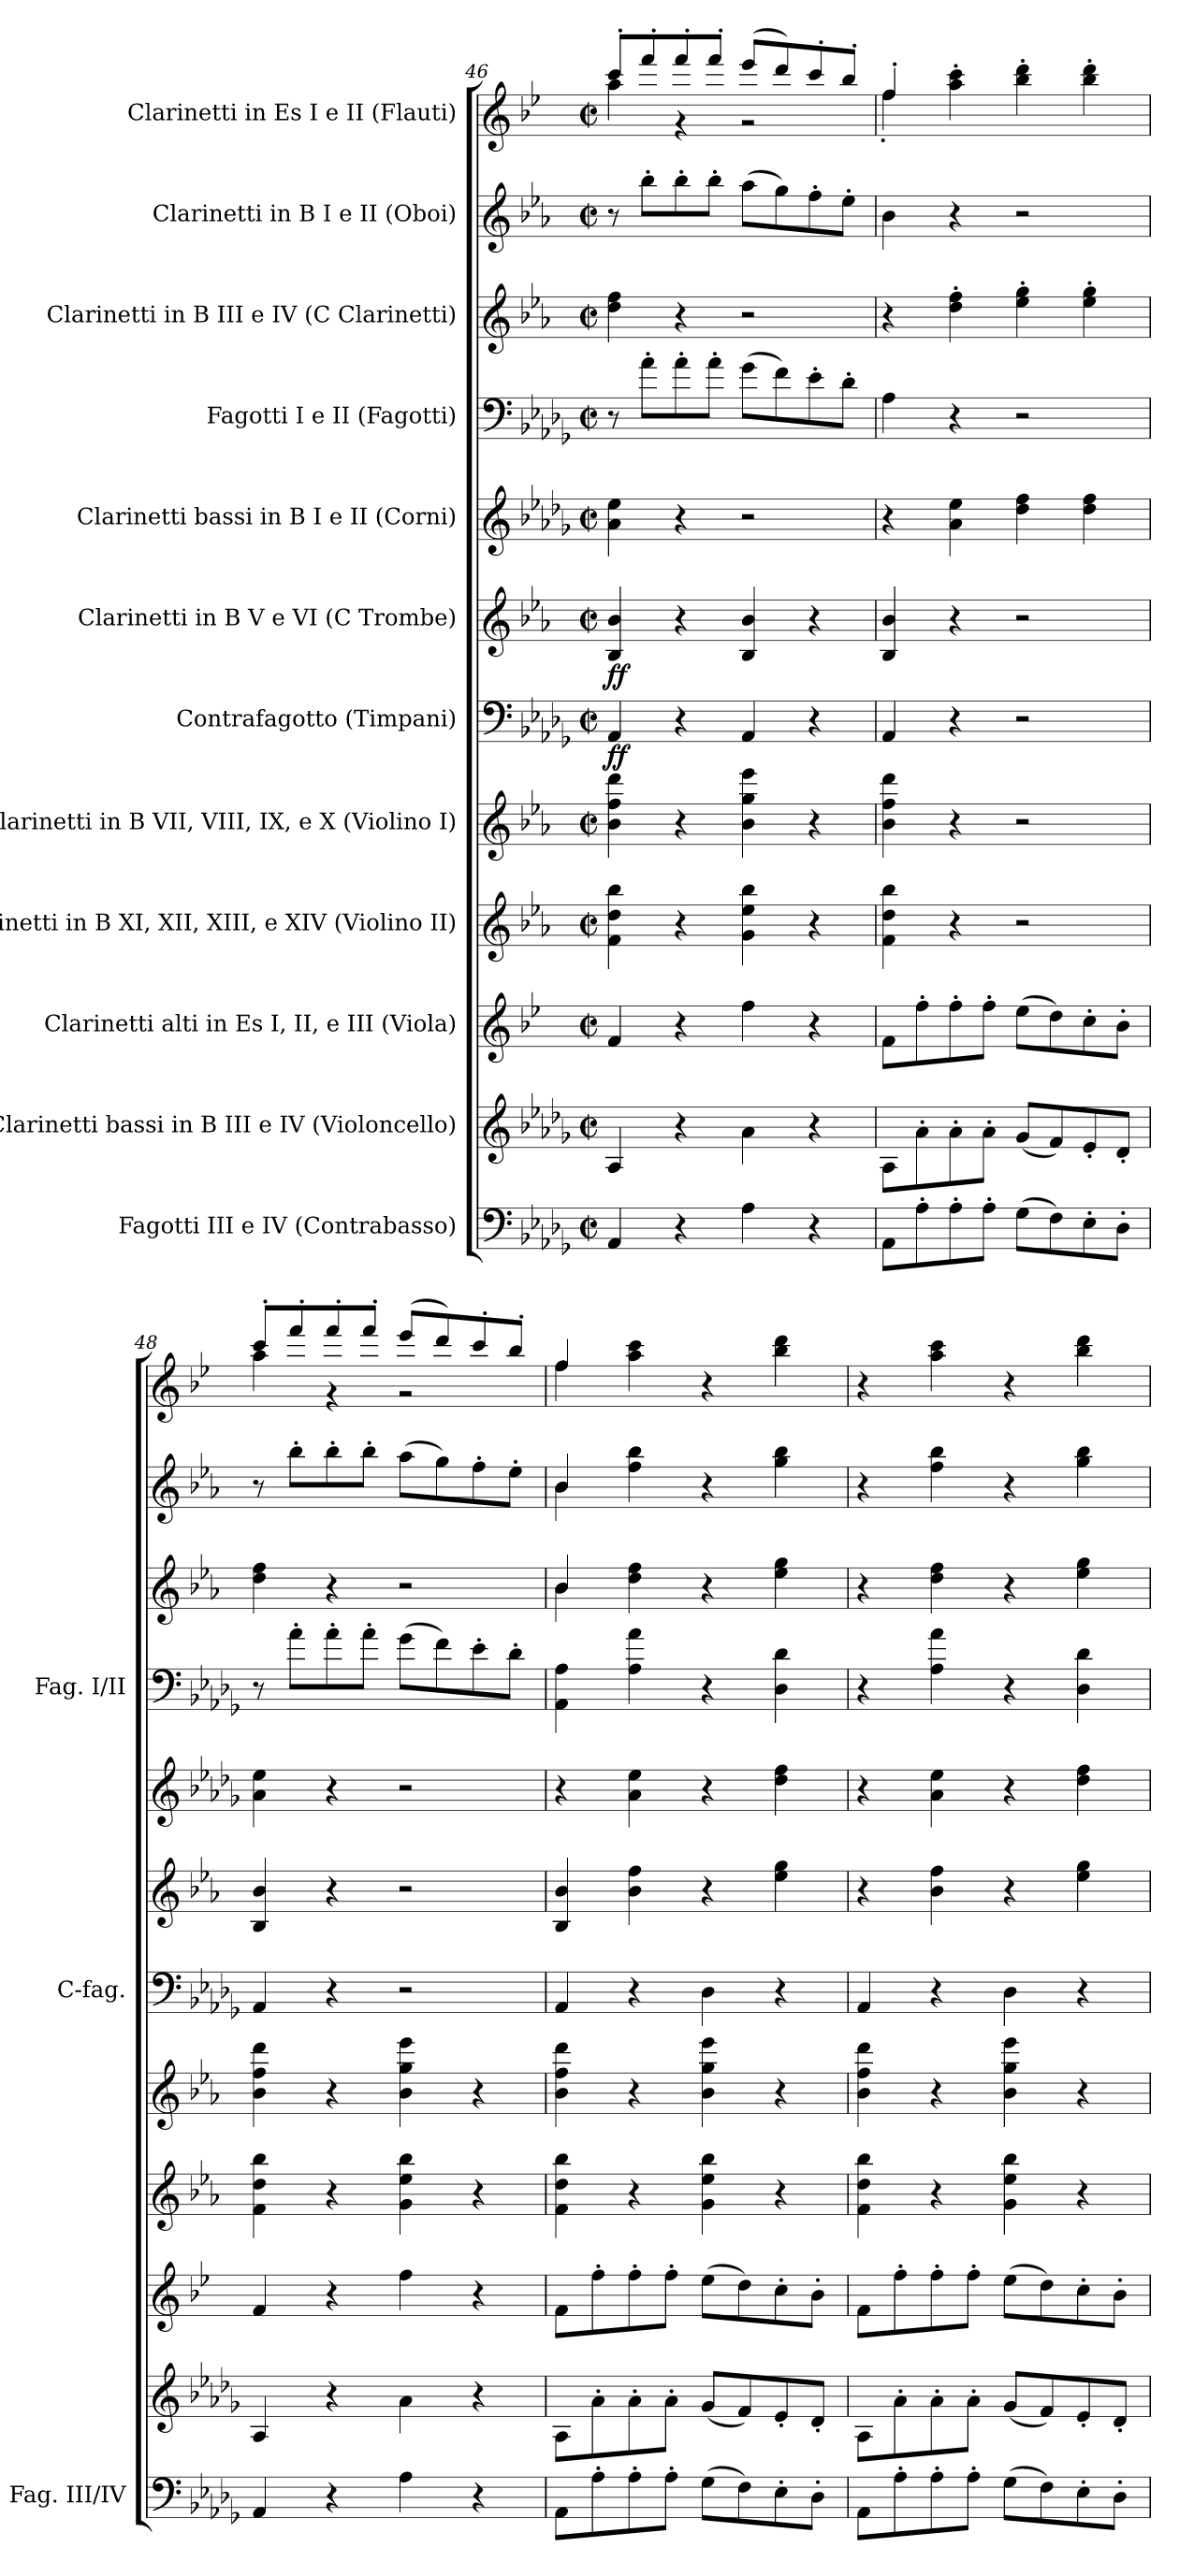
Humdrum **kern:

**kern	**kern	**kern	**kern	**kern	**kern	**dynam	**kern	**dynam	**kern	**kern	**kern	**kern	**kern
*part12	*part11	*part10	*part9	*part8	*part7	*part7	*part6	*part6	*part5	*part4	*part3	*part2	*part1
*staff12	*staff11	*staff10	*staff9	*staff8	*staff7	*staff7	*staff6	*staff6	*staff5	*staff4	*staff3	*staff2	*staff1
*I"Fagotti III e IV (Contrabasso)	*I"Clarinetti bassi in B III e IV (Violoncello)	*I"Clarinetti alti in Es I, II, e III (Viola)	*I"Clarinetti in B XI, XII, XIII, e XIV (Violino II)	*I"Clarinetti in B VII, VIII, IX, e X (Violino I)	*I"Contrafagotto (Timpani)	*	*I"Clarinetti in B V e VI (C Trombe)	*	*I"Clarinetti bassi in B I e II (Corni)	*I"Fagotti I e II (Fagotti)	*I"Clarinetti in B III e IV (C Clarinetti)	*I"Clarinetti in B I e II (Oboi)	*I"Clarinetti in Es I e II (Flauti)
*I'Fag. III/IV	*	*	*	*	*I'C-fag.	*	*	*	*	*I'Fag. I/II	*	*	*
*clefF4	*clefG2	*clefG2	*clefG2	*clefG2	*clefF4	*	*clefG2	*	*clefG2	*clefF4	*clefG2	*clefG2	*clefG2
*	*ITrd8c14	*ITrd5c9	*ITrd1c2	*ITrd1c2	*ITrd7c12	*	*ITrd1c2	*	*ITrd8c14	*	*ITrd1c2	*ITrd1c2	*ITrd-2c-3
*k[b-e-a-d-g-]	*k[b-e-a-d-g-]	*k[b-e-a-d-g-]	*k[b-e-a-d-g-]	*k[b-e-a-d-g-]	*k[b-e-a-d-g-]	*	*k[b-e-a-d-g-]	*	*k[b-e-a-d-g-]	*k[b-e-a-d-g-]	*k[b-e-a-d-g-]	*k[b-e-a-d-g-]	*k[b-e-a-d-g-]
*M2/2	*M2/2	*M2/2	*M2/2	*M2/2	*M2/2	*	*M2/2	*	*M2/2	*M2/2	*M2/2	*M2/2	*M2/2
*met(c|)	*met(c|)	*met(c|)	*met(c|)	*met(c|)	*met(c|)	*	*met(c|)	*	*met(c|)	*met(c|)	*met(c|)	*met(c|)	*met(c|)
=46	=46	=46	=46	=46	=46	=46	=46	=46	=46	=46	=46	=46	=46
*	*	*	*	*	*	*	*	*	*	*	*	*	*^
!	!	!	!	!	!	!LO:DY:b	!	!LO:DY:b	!	!	!	!	!	!
4AA-/	4AA-/	4A-/	4e-\ 4cc\ 4aa-\	4a-\ 4ee-\ 4ccc\	4AAA-/	ff	4A-/ 4a-/	ff	4A-\ 4e-\	8r	4cc\ 4ee-\	8r	8eee-'/L	4ccc\
.	.	.	.	.	.	.	.	.	.	8a-'\L	.	8aa-'\L	8aaa-'/	.
4r	4r	4r	4r	4r	4r	.	4r	.	4r	8a-'\	4r	8aa-'\	8aaa-'/	4r
.	.	.	.	.	.	.	.	.	.	8a-'\J	.	8aa-'\J	8aaa-'/J	.
4A-\	4A-\	4a-\	4f\ 4dd-\ 4aa-\	4a-\ 4ff\ 4ddd-\	4AAA-/	.	4A-/ 4a-/	.	2r	(>8g-\L	2r	(>8gg-\L	(>8ggg-/L	2r
.	.	.	.	.	.	.	.	.	.	8f\)	.	8ff\)	8fff/)	.
4r	4r	4r	4r	4r	4r	.	4r	.	.	8e-'\	.	8ee-'\	8eee-'/	.
.	.	.	.	.	.	.	.	.	.	8d-'\J	.	8dd-'\J	8ddd-'/J	.
=47	=47	=47	=47	=47	=47	=47	=47	=47	=47	=47	=47	=47	=47	=47
8AA-\L	8AA-\L	8A-\L	4e-\ 4cc\ 4aa-\	4a-\ 4ee-\ 4ccc\	4AAA-/	.	4A-/ 4a-/	.	4r	4A-\	4r	4a-\	4aa-'/	4aa-'\
8A-'\	8A-'\	8a-'\	.	.	.	.	.	.	.	.	.	.	.	.
8A-'\	8A-'\	8a-'\	4r	4r	4r	.	4r	.	4A-\ 4e-\	4r	4cc\' 4ee-\'	4r	4ccc\' 4eee-\'	2.ryy
8A-'\J	8A-'\J	8a-'\J	.	.	.	.	.	.	.	.	.	.	.	.
(>8G-\L	(<8G-/L	(>8g-\L	2r	2r	2r	.	2r	.	4d-\ 4f\	2r	4dd-\' 4ff\'	2r	4ddd-\' 4fff\'	.
8F\)	8F/)	8f\)	.	.	.	.	.	.	.	.	.	.	.	.
8E-'\	8E-'/	8e-'\	.	.	.	.	.	.	4d-\ 4f\	.	4dd-\' 4ff\'	.	4ddd-\' 4fff\'	.
8D-'\J	8D-'/J	8d-'\J	.	.	.	.	.	.	.	.	.	.	.	.
=48	=48	=48	=48	=48	=48	=48	=48	=48	=48	=48	=48	=48	=48	=48
4AA-/	4AA-/	4A-/	4e-\ 4cc\ 4aa-\	4a-\ 4ee-\ 4ccc\	4AAA-/	.	4A-/ 4a-/	.	4A-\ 4e-\	8r	4cc\ 4ee-\	8r	8eee-'/L	4ccc\
.	.	.	.	.	.	.	.	.	.	8a-'\L	.	8aa-'\L	8aaa-'/	.
4r	4r	4r	4r	4r	4r	.	4r	.	4r	8a-'\	4r	8aa-'\	8aaa-'/	4r
.	.	.	.	.	.	.	.	.	.	8a-'\J	.	8aa-'\J	8aaa-'/J	.
4A-\	4A-\	4a-\	4f\ 4dd-\ 4aa-\	4a-\ 4ff\ 4ddd-\	2r	.	2r	.	2r	(>8g-\L	2r	(>8gg-\L	(>8ggg-/L	2r
.	.	.	.	.	.	.	.	.	.	8f\)	.	8ff\)	8fff/)	.
4r	4r	4r	4r	4r	.	.	.	.	.	8e-'\	.	8ee-'\	8eee-'/	.
.	.	.	.	.	.	.	.	.	.	8d-'\J	.	8dd-'\J	8ddd-'/J	.
!!LO:PB:g=z	!!
=49	=49	=49	=49	=49	=49	=49	=49	=49	=49	=49	=49	=49	=49	=49
*	*	*	*	*	*	*	*	*	*	*	*^	*^	*	*
8AA-\L	8AA-\L	8A-\L	4e-\ 4cc\ 4aa-\	4a-\ 4ee-\ 4ccc\	4AAA-/	.	4A-/ 4a-/	.	4r	4AA-\ 4A-\	4a-/	4a-\	4a-/	4a-\	4aa-/	4aa-\
8A-'\	8A-'\	8a-'\	.	.	.	.	.	.	.	.	.	.	.	.	.	.
8A-'\	8A-'\	8a-'\	4r	4r	4r	.	4a-\ 4ee-\	.	4A-\ 4e-\	4A-\ 4a-\	4cc\ 4ee-\	2.ryy	4ee-\ 4aa-\	2.ryy	4ccc\ 4eee-\	2.ryy
8A-'\J	8A-'\J	8a-'\J	.	.	.	.	.	.	.	.	.	.	.	.	.	.
(>8G-\L	(<8G-/L	(>8g-\L	4f\ 4dd-\ 4aa-\	4a-\ 4ff\ 4ddd-\	4DD-\	.	4r	.	4r	4r	4r	.	4r	.	4r	.
8F\)	8F/)	8f\)	.	.	.	.	.	.	.	.	.	.	.	.	.	.
8E-'\	8E-'/	8e-'\	4r	4r	4r	.	4dd-\ 4ff\	.	4d-\ 4f\	4D-\ 4d-\	4dd-\ 4ff\	.	4ff\ 4aa-\	.	4ddd-\ 4fff\	.
8D-'\J	8D-'/J	8d-'\J	.	.	.	.	.	.	.	.	.	.	.	.	.	.
*	*	*	*	*	*	*	*	*	*	*	*v	*v	*	*	*v	*v
*	*	*	*	*	*	*	*	*	*	*	*	*v	*v	*
=50	=50	=50	=50	=50	=50	=50	=50	=50	=50	=50	=50	=50	=50
8AA-\L	8AA-\L	8A-\L	4e-\ 4cc\ 4aa-\	4a-\ 4ee-\ 4ccc\	4AAA-/	.	4r	.	4r	4r	4r	4r	4r
8A-'\	8A-'\	8a-'\	.	.	.	.	.	.	.	.	.	.	.
8A-'\	8A-'\	8a-'\	4r	4r	4r	.	4a-\ 4ee-\	.	4A-\ 4e-\	4A-\ 4a-\	4cc\ 4ee-\	4ee-\ 4aa-\	4ccc\ 4eee-\
8A-'\J	8A-'\J	8a-'\J	.	.	.	.	.	.	.	.	.	.	.
(>8G-\L	(<8G-/L	(>8g-\L	4f\ 4dd-\ 4aa-\	4a-\ 4ff\ 4ddd-\	4DD-\	.	4r	.	4r	4r	4r	4r	4r
8F\)	8F/)	8f\)	.	.	.	.	.	.	.	.	.	.	.
8E-'\	8E-'/	8e-'\	4r	4r	4r	.	4dd-\ 4ff\	.	4d-\ 4f\	4D-\ 4d-\	4dd-\ 4ff\	4ff\ 4aa-\	4ddd-\ 4fff\
8D-'\J	8D-'/J	8d-'\J	.	.	.	.	.	.	.	.	.	.	.
=	=	=	=	=	=	=	=	=	=	=	=	=	=
*-	*-	*-	*-	*-	*-	*-	*-	*-	*-	*-	*-	*-	*-
